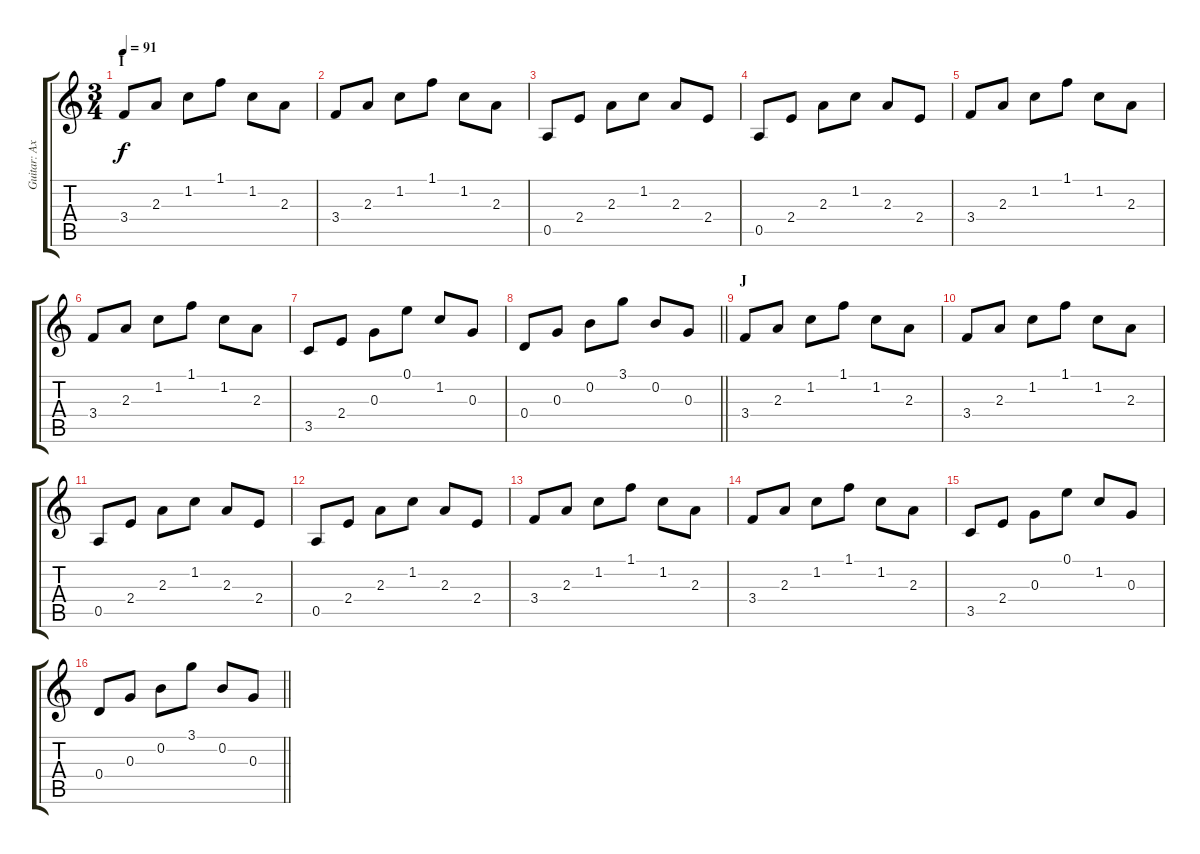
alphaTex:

\track ("Guitar: Axel" "Guitar: Ax") {instrument acousticguitarsteel}
\staff {score tabs}
\tuning (E4 B3 G3 D3 A2 E2) {hide}
\ts (3 4)
\section ("" "I")
\tempo 91
\clef g2
\ks c
3.4.8{dy f} 2.3.8 1.2.8 1.1.8 1.2.8 2.3.8 |
3.4.8 2.3.8 1.2.8 1.1.8 1.2.8 2.3.8 |
0.5.8 2.4.8 2.3.8 1.2.8 2.3.8 2.4.8 |
0.5.8 2.4.8 2.3.8 1.2.8 2.3.8 2.4.8 |
3.4.8 2.3.8 1.2.8 1.1.8 1.2.8 2.3.8 |
3.4.8 2.3.8 1.2.8 1.1.8 1.2.8 2.3.8 |
3.5.8 2.4.8 0.3.8 0.1.8 1.2.8 0.3.8 |
\barLineRight lightlight
0.4.8 0.3.8 0.2.8 3.1.8 0.2.8 0.3.8 |
\section ("" "J")
3.4.8 2.3.8 1.2.8 1.1.8 1.2.8 2.3.8 |
3.4.8 2.3.8 1.2.8 1.1.8 1.2.8 2.3.8 |
0.5.8 2.4.8 2.3.8 1.2.8 2.3.8 2.4.8 |
0.5.8 2.4.8 2.3.8 1.2.8 2.3.8 2.4.8 |
3.4.8 2.3.8 1.2.8 1.1.8 1.2.8 2.3.8 |
3.4.8 2.3.8 1.2.8 1.1.8 1.2.8 2.3.8 |
3.5.8 2.4.8 0.3.8 0.1.8 1.2.8 0.3.8 |
\barLineRight lightlight
0.4.8 0.3.8 0.2.8 3.1.8 0.2.8 0.3.8
